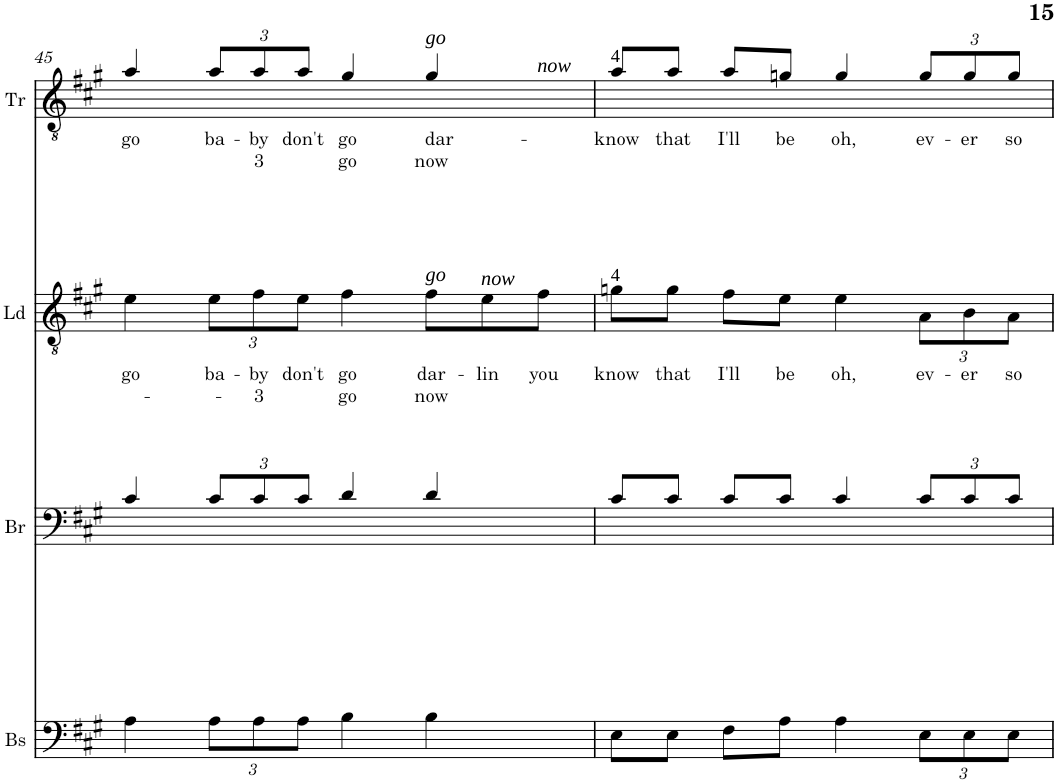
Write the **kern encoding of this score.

**kern	**kern	**kern	**text	**text	**kern	**text	**text
*part4	*part3	*part2	*part2	*part2	*part1	*part1	*part1
*staff4	*staff3	*staff2	*staff2	*staff2	*staff1	*staff1	*staff1
*I"Bass	*I"Bari	*I"Lead	*	*	*I"Tenor	*	*
*I'Bs	*I'Br	*I'Ld	*	*	*I'Tr	*	*
!!LO:PB:g=z
*clefF4	*clefF4	*clefGv2	*	*	*clefGv2	*	*
*k[f#c#g#]	*k[f#c#g#]	*k[f#c#g#]	*	*	*k[f#c#g#]	*	*
*M4/4	*M4/4	*M4/4	*	*	*M4/4	*	*
*met(c)	*met(c)	*met(c)	*	*	*met(c)	*	*
=45	=45	=45	=45	=45	=45	=45	=45
!	!	!	!LO:LY:b	!	!	!LO:LY:b	!
4A\	4c#/	4e\	go	.	4a/	go	.
*Xbrackettup	*Xbrackettup	*Xbrackettup	*	*	*	*	*
!	!	!	!LO:LY:b	!	!	!	!
*	*	*	*	*	*Xbrackettup	*	*
!	!	!	!	!	!	!LO:LY:b	!
12A\L	12c#/L	12e\L	ba-	.	12a/L	ba-	.
!	!	!	!LO:LY:b	!LO:LY:b	!	!LO:LY:b	!LO:LY:b
12A\	12c#/	12f#\	-by	3	12a/	-by	3
!	!	!	!LO:LY:b	!	!	!LO:LY:b	!
12A\J	12c#/J	12e\J	don't	.	12a/J	don't	.
!	!	!	!LO:LY:b	!LO:LY:b	!	!LO:LY:b	!LO:LY:b
4B\	4d/	4f#\	go	go	4g#/	go	go
!	!	!	!	!	!LO:TX:a:i:t=go	!	!
!	!	!LO:TX:a:i:t=go	!	!	!	!	!
!	!	!	!LO:LY:b	!LO:LY:b	!	!LO:LY:b	!LO:LY:b
4B\	4d/	8f#\L	dar-	now	4g#/	dar-	now
!	!	!LO:TX:a:i:t=now	!	!	!	!	!
!	!	!	!LO:LY:b	!	!	!	!
.	.	8e\	-lin	.	.	.	.
!	!	!	!	!	!LO:TX:a:i:t=now	!	!
!	!	!	!LO:LY:b	!	!	!	!
8ryy	8ryy	8f#\J	you	.	8ryy	.	.
=46	=46	=46	=46	=46	=46	=46	=46
!	!	!	!	!	!LO:TX:a:t=4	!	!
!	!	!LO:TX:a:t=4	!	!	!	!	!
!	!	!	!LO:LY:b	!	!	!LO:LY:b	!
8E\L	8c#/L	8gn\L	know	.	8a/L	-know	.
!	!	!	!LO:LY:b	!	!	!LO:LY:b	!
8E\J	8c#/J	8g\J	that	.	8a/J	that	.
!	!	!	!LO:LY:b	!	!	!LO:LY:b	!
8F#\L	8c#/L	8f#\L	I'll	.	8a/L	I'll	.
!	!	!	!LO:LY:b	!	!	!LO:LY:b	!
8A\J	8c#/J	8e\J	be	.	8gn/J	be	.
!	!	!	!LO:LY:b	!	!	!LO:LY:b	!
4A\	4c#/	4e\	oh,	.	4g/	oh,	.
!	!	!	!LO:LY:b	!	!	!LO:LY:b	!
12E\L	12c#/L	12A\L	ev-	.	12g/L	ev-	.
!	!	!	!LO:LY:b	!	!	!LO:LY:b	!
12E\	12c#/	12B\	-er	.	12g/	-er	.
!	!	!	!LO:LY:b	!	!	!LO:LY:b	!
12E\J	12c#/J	12A\J	so	.	12g/J	so	.
=	=	=	=	=	=	=	=
*-	*-	*-	*-	*-	*-	*-	*-
